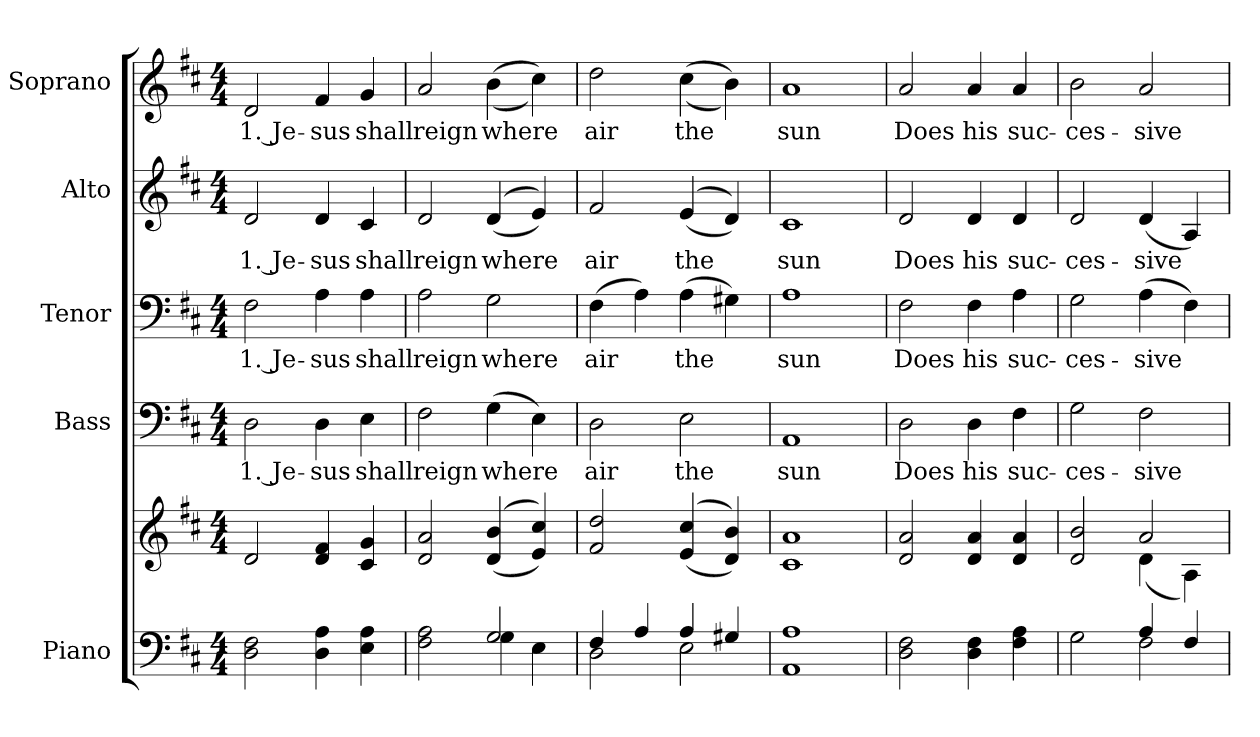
**kern	**kern	**kern	**text	**kern	**text	**kern	**text	**kern	**text
*part5	*part5	*part4	*part4	*part3	*part3	*part2	*part2	*part1	*part1
*staff6	*staff5	*staff4	*staff4	*staff3	*staff3	*staff2	*staff2	*staff1	*staff1
*I"Piano	*	*I"Bass	*	*I"Tenor	*	*I"Alto	*	*I"Soprano	*
*I'Pno.	*	*I'B.	*	*I'T.	*	*I'A.	*	*I'S.	*
!!LO:PB:g=z
*clefF4	*clefG2	*clefF4	*	*clefF4	*	*clefG2	*	*clefG2	*
*k[f#c#]	*k[f#c#]	*k[f#c#]	*	*k[f#c#]	*	*k[f#c#]	*	*k[f#c#]	*
*D:	*D:	*D:	*	*D:	*	*D:	*	*D:	*
*M4/4	*M4/4	*M4/4	*	*M4/4	*	*M4/4	*	*M4/4	*
*MM170	*MM170	*MM170	*	*MM170	*	*MM170	*	*MM170	*
=1	=1	=1	=1	=1	=1	=1	=1	=1	=1
!	!	!	!LO:LY:b:color=#000000	!	!	!	!	!	!
!	!	!	!	!	!LO:LY:b:color=#000000	!	!	!	!
!	!	!	!	!	!	!	!LO:LY:b:color=#000000	!	!
!	!	!	!	!	!	!	!	!	!LO:LY:b:color=#000000
2Di\ 2F#i	2di/	2Di\	1. Je-	2F#i\	1. Je-	2di/	1. Je-	2di/	1. Je-
!	!	!	!LO:LY:b:color=#000000	!	!	!	!	!	!
!	!	!	!	!	!LO:LY:b:color=#000000	!	!	!	!
!	!	!	!	!	!	!	!LO:LY:b:color=#000000	!	!
!	!	!	!	!	!	!	!	!	!LO:LY:b:color=#000000
4Di\ 4Ai	4di/ 4f#i	4Di\	-sus	4Ai\	-sus	4di/	-sus	4f#i/	-sus
!	!	!	!LO:LY:b:color=#000000	!	!	!	!	!	!
!	!	!	!	!	!LO:LY:b:color=#000000	!	!	!	!
!	!	!	!	!	!	!	!LO:LY:b:color=#000000	!	!
!	!	!	!	!	!	!	!	!	!LO:LY:b:color=#000000
4Ei\ 4Ai	4c#i/ 4gi	4Ei\	shall	4Ai\	shall	4c#i/	shall	4gi/	shall
=2	=2	=2	=2	=2	=2	=2	=2	=2	=2
*^	*	*	*	*	*	*	*	*	*
!	!	!	!	!LO:LY:b:color=#000000	!	!	!	!	!	!
!	!	!	!	!	!	!LO:LY:b:color=#000000	!	!	!	!
!	!	!	!	!	!	!	!	!LO:LY:b:color=#000000	!	!
!	!	!	!	!	!	!	!	!	!	!LO:LY:b:color=#000000
2F#i\ 2Ai	2ryy	2di/ 2ai	2F#i\	reign	2Ai\	reign	2di/	reign	2ai/	reign
!	!	!	!	!LO:LY:b:color=#000000	!	!	!	!	!	!
!	!	!	!	!	!	!LO:LY:b:color=#000000	!	!	!	!
!	!	!	!	!	!	!	!	!LO:LY:b:color=#000000	!	!
!	!	!	!	!	!	!	!	!	!	!LO:LY:b:color=#000000
2Gi/	4Gi\	((4di/ 4bi	(4Gi\	where	2Gi\	where	((4di/	where	((4bi\	where
.	4Ei\	4ei/ 4cc#i))	4Ei\)	.	.	.	4ei/))	.	4cc#i\))	.
=3	=3	=3	=3	=3	=3	=3	=3	=3	=3	=3
!	!	!	!	!LO:LY:b:color=#000000	!	!	!	!	!	!
!	!	!	!	!	!	!LO:LY:b:color=#000000	!	!	!	!
!	!	!	!	!	!	!	!	!LO:LY:b:color=#000000	!	!
!	!	!	!	!	!	!	!	!	!	!LO:LY:b:color=#000000
4F#i/	2Di\	2f#i/ 2ddi	2Di\	air	(4F#i\	air	2f#i/	air	2ddi\	air
4Ai/	.	.	.	.	4Ai\)	.	.	.	.	.
!	!	!	!	!LO:LY:b:color=#000000	!	!	!	!	!	!
!	!	!	!	!	!	!LO:LY:b:color=#000000	!	!	!	!
!	!	!	!	!	!	!	!	!LO:LY:b:color=#000000	!	!
!	!	!	!	!	!	!	!	!	!	!LO:LY:b:color=#000000
4Ai/	2Ei\	((4ei/ 4cc#i	2Ei\	the	(4Ai\	the	((4ei/	the	((4cc#i\	the
4G#Xi/	.	4di/ 4bi))	.	.	4G#Xi\)	.	4di/))	.	4bi\))	.
*v	*v	*	*	*	*	*	*	*	*	*
=4	=4	=4	=4	=4	=4	=4	=4	=4	=4
!	!	!	!LO:LY:b:color=#000000	!	!	!	!	!	!
!	!	!	!	!	!LO:LY:b:color=#000000	!	!	!	!
!	!	!	!	!	!	!	!LO:LY:b:color=#000000	!	!
!	!	!	!	!	!	!	!	!	!LO:LY:b:color=#000000
1AAi 1Ai	1c#i 1ai	1AAi	sun	1Ai	sun	1c#i	sun	1ai	sun
!!LO:PB:g=z
=5	=5	=5	=5	=5	=5	=5	=5	=5	=5
!	!	!	!LO:LY:b:color=#000000	!	!	!	!	!	!
!	!	!	!	!	!LO:LY:b:color=#000000	!	!	!	!
!	!	!	!	!	!	!	!LO:LY:b:color=#000000	!	!
!	!	!	!	!	!	!	!	!	!LO:LY:b:color=#000000
2Di\ 2F#i	2di/ 2ai	2Di\	Does	2F#i\	Does	2di/	Does	2ai/	Does
!	!	!	!LO:LY:b:color=#000000	!	!	!	!	!	!
!	!	!	!	!	!LO:LY:b:color=#000000	!	!	!	!
!	!	!	!	!	!	!	!LO:LY:b:color=#000000	!	!
!	!	!	!	!	!	!	!	!	!LO:LY:b:color=#000000
4Di\ 4F#i	4di/ 4ai	4Di\	his	4F#i\	his	4di/	his	4ai/	his
!	!	!	!LO:LY:b:color=#000000	!	!	!	!	!	!
!	!	!	!	!	!LO:LY:b:color=#000000	!	!	!	!
!	!	!	!	!	!	!	!LO:LY:b:color=#000000	!	!
!	!	!	!	!	!	!	!	!	!LO:LY:b:color=#000000
4F#i\ 4Ai	4di/ 4ai	4F#i\	suc-	4Ai\	suc-	4di/	suc-	4ai/	suc-
=6	=6	=6	=6	=6	=6	=6	=6	=6	=6
*^	*^	*	*	*	*	*	*	*	*
!	!	!	!	!	!LO:LY:b:color=#000000	!	!	!	!	!	!
!	!	!	!	!	!	!	!LO:LY:b:color=#000000	!	!	!	!
!	!	!	!	!	!	!	!	!	!LO:LY:b:color=#000000	!	!
!	!	!	!	!	!	!	!	!	!	!	!LO:LY:b:color=#000000
2Gi\	2ryy	2di/ 2bi	2ryy	2Gi\	-ces-	2Gi\	-ces-	2di/	-ces-	2bi\	-ces-
!	!	!	!	!	!LO:LY:b:color=#000000	!	!	!	!	!	!
!	!	!	!	!	!	!	!LO:LY:b:color=#000000	!	!	!	!
!	!	!	!	!	!	!	!	!	!LO:LY:b:color=#000000	!	!
!	!	!	!	!	!	!	!	!	!	!	!LO:LY:b:color=#000000
4Ai/	2F#i\	2ai/	(4di\	2F#i\	-sive	(4Ai\	-sive	(4di/	-sive	2ai/	-sive
4F#i/	.	.	4Ai\)	.	.	4F#i\)	.	4Ai/)	.	.	.
*v	*v	*	*	*	*	*	*	*	*	*	*
*	*v	*v	*	*	*	*	*	*	*	*
=	=	=	=	=	=	=	=	=	=
*-	*-	*-	*-	*-	*-	*-	*-	*-	*-
